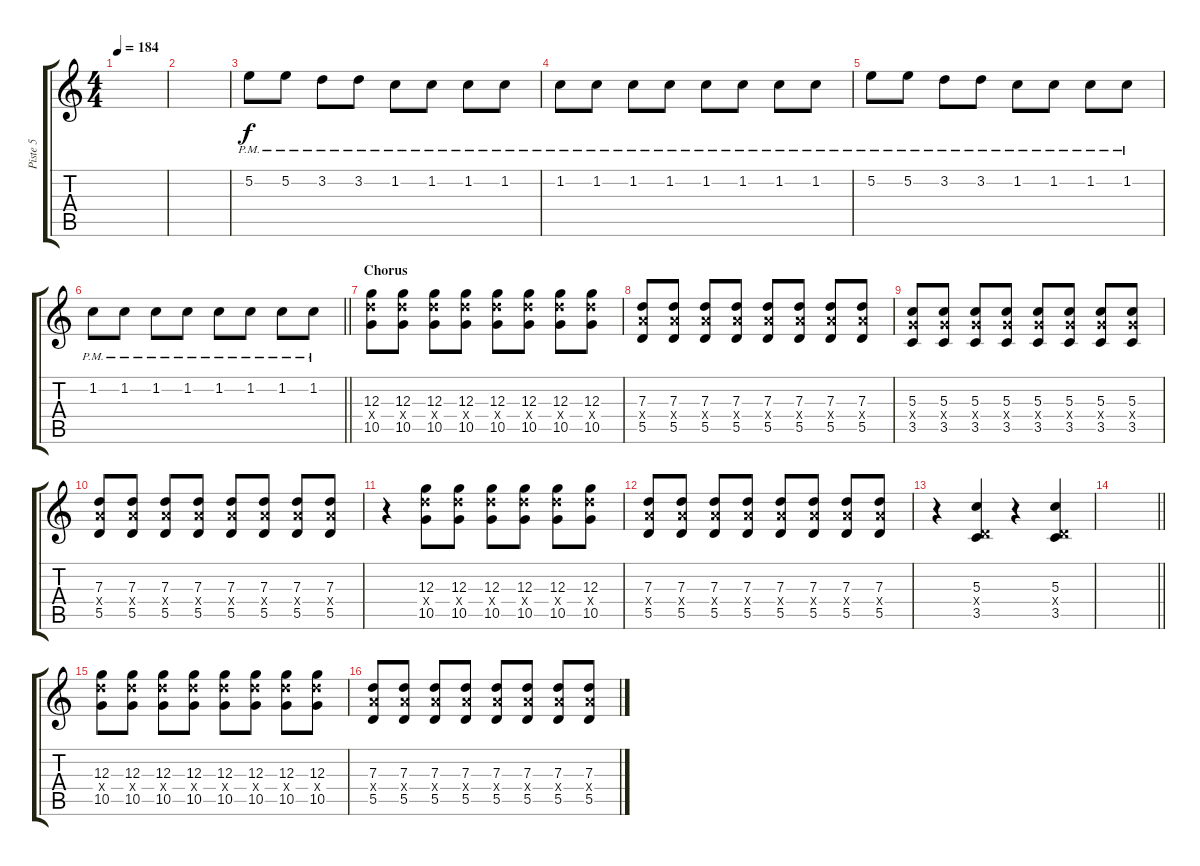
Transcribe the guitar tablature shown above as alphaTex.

\track ("Piste 5" "Piste 5") {instrument distortionguitar}
\staff {score tabs}
\tuning (E4 B3 G3 D3 A2 E2) {hide}
\ts (4 4)
\tempo 184
\clef g2
\ks c
|
|
5.2{pm}.8 5.2{pm}.8 3.2{pm}.8 3.2{pm}.8 1.2{pm}.8 1.2{pm}.8 1.2{pm}.8 1.2{pm}.8 |
1.2{pm}.8 1.2{pm}.8 1.2{pm}.8 1.2{pm}.8 1.2{pm}.8 1.2{pm}.8 1.2{pm}.8 1.2{pm}.8 |
5.2{pm}.8 5.2{pm}.8 3.2{pm}.8 3.2{pm}.8 1.2{pm}.8 1.2{pm}.8 1.2{pm}.8 1.2{pm}.8 |
\barLineRight lightlight
1.2{pm}.8 1.2{pm}.8 1.2{pm}.8 1.2{pm}.8 1.2{pm}.8 1.2{pm}.8 1.2{pm}.8 1.2{pm}.8 |
\section ("" "Chorus")
(12.3 12.4{x} 10.5).8{volume 9 balance 13} (12.3 12.4{x} 10.5).8 (12.3 12.4{x} 10.5).8 (12.3 12.4{x} 10.5).8 (12.3 12.4{x} 10.5).8 (12.3 12.4{x} 10.5).8 (12.3 12.4{x} 10.5).8 (12.3 12.4{x} 10.5).8 |
(7.3 7.4{x} 5.5).8 (7.3 7.4{x} 5.5).8 (7.3 7.4{x} 5.5).8 (7.3 7.4{x} 5.5).8 (7.3 7.4{x} 5.5).8 (7.3 7.4{x} 5.5).8 (7.3 7.4{x} 5.5).8 (7.3 7.4{x} 5.5).8 |
(5.3 5.4{x} 3.5).8 (5.3 5.4{x} 3.5).8 (5.3 5.4{x} 3.5).8 (5.3 5.4{x} 3.5).8 (5.3 5.4{x} 3.5).8 (5.3 5.4{x} 3.5).8 (5.3 5.4{x} 3.5).8 (5.3 5.4{x} 3.5).8 |
(7.3 7.4{x} 5.5).8 (7.3 7.4{x} 5.5).8 (7.3 7.4{x} 5.5).8 (7.3 7.4{x} 5.5).8 (7.3 7.4{x} 5.5).8 (7.3 7.4{x} 5.5).8 (7.3 7.4{x} 5.5).8 (7.3 7.4{x} 5.5).8 |
r.4 (12.3 12.4{x} 10.5).8 (12.3 12.4{x} 10.5).8 (12.3 12.4{x} 10.5).8 (12.3 12.4{x} 10.5).8 (12.3 12.4{x} 10.5).8 (12.3 12.4{x} 10.5).8 |
(7.3 7.4{x} 5.5).8 (7.3 7.4{x} 5.5).8 (7.3 7.4{x} 5.5).8 (7.3 7.4{x} 5.5).8 (7.3 7.4{x} 5.5).8 (7.3 7.4{x} 5.5).8 (7.3 7.4{x} 5.5).8 (7.3 7.4{x} 5.5).8 |
r.4 (5.3 0.4{x} 3.5).4 r.4 (5.3 0.4{x} 3.5).4 |
\barLineRight lightlight
|
(12.3 12.4{x} 10.5).8{volume 9 balance 13} (12.3 12.4{x} 10.5).8 (12.3 12.4{x} 10.5).8 (12.3 12.4{x} 10.5).8 (12.3 12.4{x} 10.5).8 (12.3 12.4{x} 10.5).8 (12.3 12.4{x} 10.5).8 (12.3 12.4{x} 10.5).8 |
(7.3 7.4{x} 5.5).8 (7.3 7.4{x} 5.5).8 (7.3 7.4{x} 5.5).8 (7.3 7.4{x} 5.5).8 (7.3 7.4{x} 5.5).8 (7.3 7.4{x} 5.5).8 (7.3 7.4{x} 5.5).8 (7.3 7.4{x} 5.5).8
